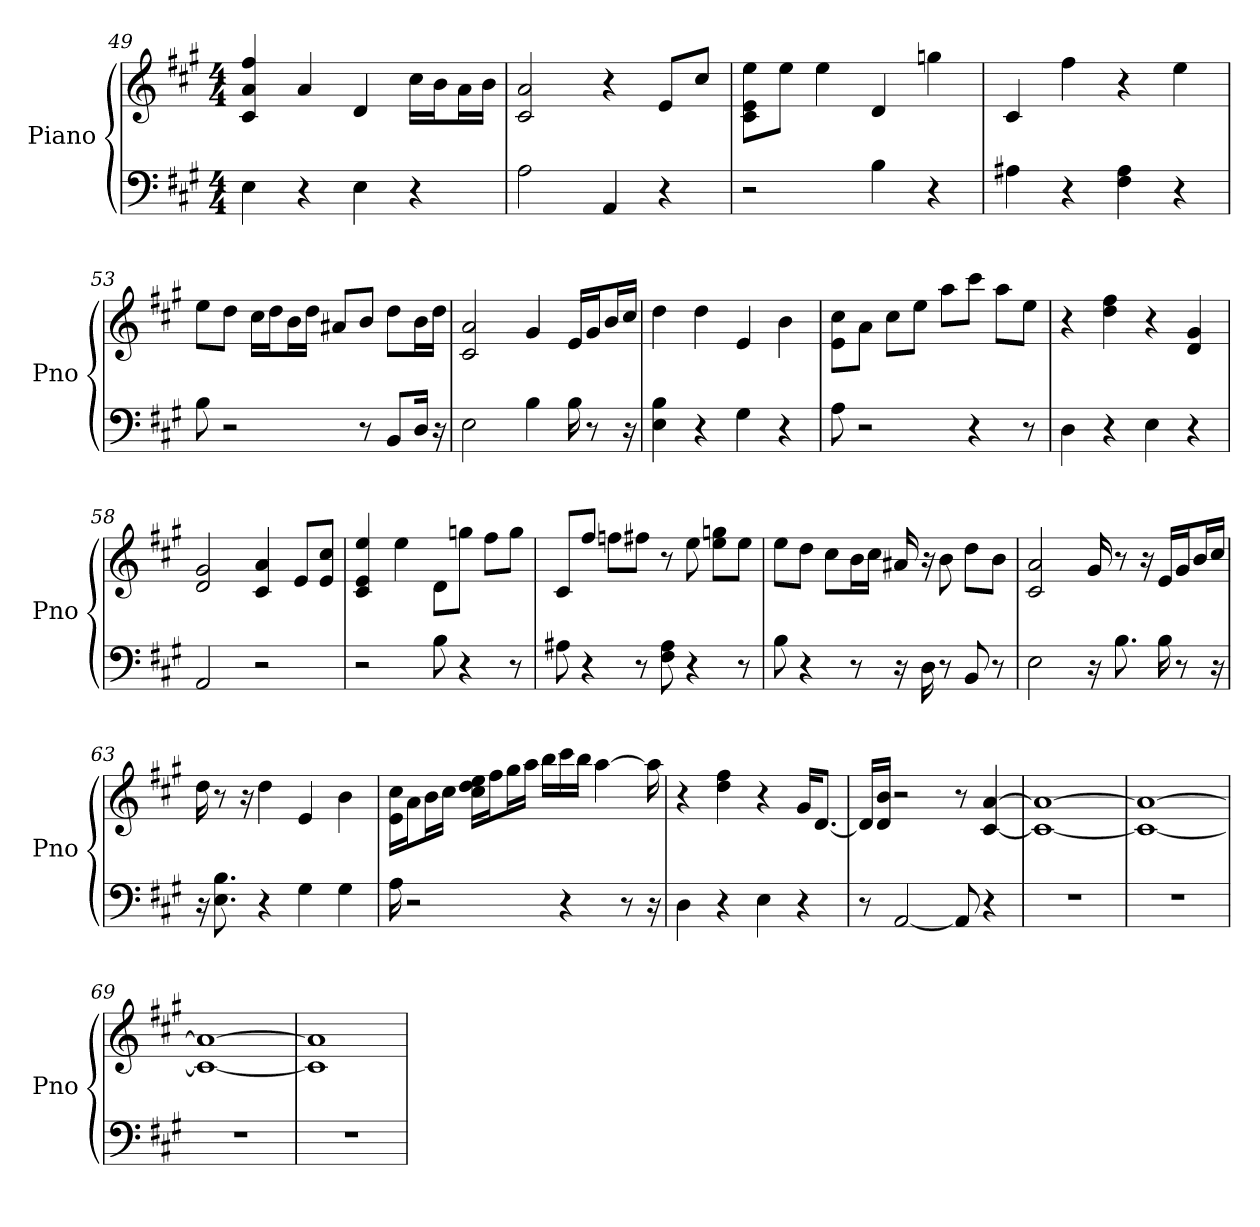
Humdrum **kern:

**kern	**kern
*part1	*part1
*staff2	*staff1
*I"Piano	*
*I'Pno	*
*clefF4	*clefG2
*k[f#c#g#]	*k[f#c#g#]
*A:	*A:
*M4/4	*M4/4
=49	=49
4E	4ff# 4a 4c#
4r	4a
4E	4d
4r	16cc#\LL
.	16b\J
.	16a\L
.	16b\JJ
=50	=50
2A	2c# 2a
4AA	4r
4r	8e/L
.	8cc#/J
=51	=51
2r	8ee\ 8c#\ 8e\L
.	8ee\J
.	4ee
4B	4d
4r	4gg
=52	=52
4A#	4c#
4r	4ff#
4A# 4F#	4r
4r	4ee
=53	=53
8B	8ee\L
2r	8dd\J
.	16cc#\LL
.	16dd\J
.	16b\L
.	16dd\JJ
.	8a#/L
8r	8b/J
8BB/L	8dd\L
16D/Jk	16b\L
16r	16dd\JJ
=54	=54
2E	2a 2c#
4B	4g#
16B	16e/LL
8r	16g#/J
.	16b/L
16r	16cc#/JJ
=55	=55
4E 4B	4dd
4r	4dd
4G#	4e
4r	4b
=56	=56
8A	8cc#\ 8e\L
2r	8a\J
.	8cc#\L
.	8ee\J
.	8aa\L
4r	8ccc#\J
.	8aa\L
8r	8ee\J
=57	=57
4D	4r
4r	4ff# 4dd
4E	4r
4r	4g# 4d
=58	=58
2AA	2g# 2d
2r	4c# 4a
.	8e/L
.	8cc#/ 8e/J
=59	=59
2r	4ee 4e 4c#
.	4ee
8B	8d\L
4r	8gg\J
.	8ff#\L
8r	8gg\J
=60	=60
8A#	8c#/L
4r	8ff#/J
.	8ff\L
8r	8ff#\J
8F# 8A#	8r
4r	8ee
.	8ee\ 8gg\L
8r	8ee\J
=61	=61
8B	8ee\L
4r	8dd\J
.	8cc#\L
8r	16b\L
.	16cc#\JJ
16r	16a#
16D	16r
8r	8b
8BB	8dd\L
8r	8b\J
=62	=62
2E	2a 2c#
16r	16g#
8.B	8r
.	16r
16B	16e/LL
8r	16g#/J
.	16b/L
16r	16cc#/JJ
=63	=63
16r	16dd
8.E 8.B	8r
.	16r
4r	4dd
4G#	4e
4G#	4b
=64	=64
16A	16cc#\ 16e\LL
2r	16a\J
.	16b\L
.	16cc#\JJ
.	16dd\ 16cc#\ 16ee\LL
.	16ff#\J
.	16gg#\L
.	16aa\JJ
.	16bb\LL
4r	16ccc#\
.	16bb\JJ
.	[4aa
8r	.
16r	16aa]
=65	=65
4D	4r
4r	4dd 4ff#
4E	4r
4r	16g#/KL
.	[8.d/J
=66	=66
8r	16d/LL]
.	16b/ 16d/JJ
[2AA	2r
8AA]	8r
4r	[4a [4c#
=67	=67
1r	1a_ 1c#_
=68	=68
1r	1a_ 1c#_
=69	=69
1r	1a_ 1c#_
=70	=70
1r	1a] 1c#]
=	=
*-	*-
